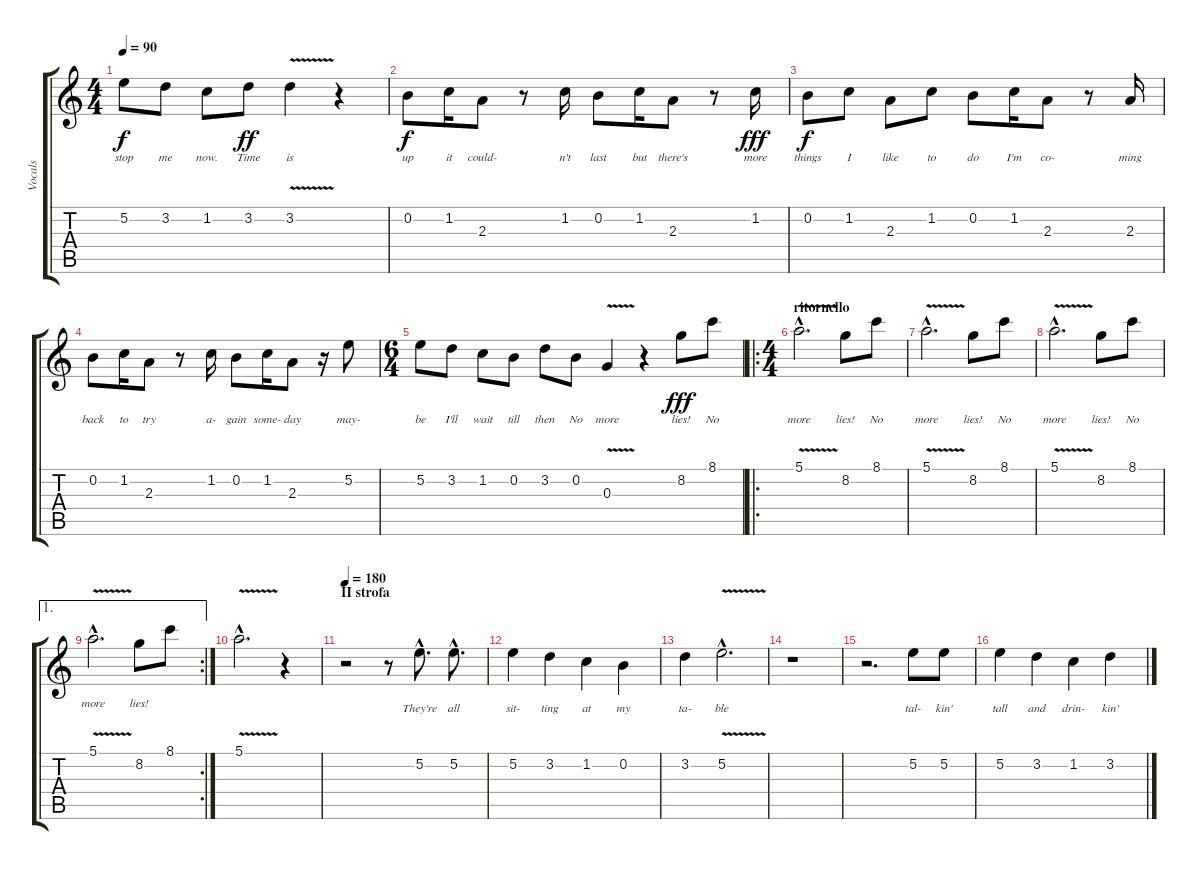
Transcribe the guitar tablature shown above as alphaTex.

\track ("Vocals" "Vocals") {instrument acousticguitarnylon}
\staff {score tabs}
\tuning (E4 B3 G3 D3 A2 E2) {hide}
\ts (4 4)
\tempo 90
\clef g2
\ks aminor
5.2.8{lyrics (0 "stop") lyrics (1 "") lyrics (2 "") lyrics (3 "") lyrics (4 "") dy f} 3.2.8{lyrics (0 "me") lyrics (1 "") lyrics (2 "") lyrics (3 "") lyrics (4 "")} 1.2.8{lyrics (0 "now.") lyrics (1 "") lyrics (2 "") lyrics (3 "") lyrics (4 "")} 3.2.8{lyrics (0 "Time") lyrics (1 "") lyrics (2 "") lyrics (3 "") lyrics (4 "") dy ff} 3.2{v}.4{lyrics (0 "is") lyrics (1 "") lyrics (2 "") lyrics (3 "") lyrics (4 "")} r.4 |
0.2.8{lyrics (0 "up") lyrics (1 "") lyrics (2 "") lyrics (3 "") lyrics (4 "") dy f} 1.2.16{lyrics (0 "it") lyrics (1 "") lyrics (2 "") lyrics (3 "") lyrics (4 "")} 2.3.8{lyrics (0 "could-") lyrics (1 "") lyrics (2 "") lyrics (3 "") lyrics (4 "")} r.8 1.2.16{lyrics (0 "n't") lyrics (1 "") lyrics (2 "") lyrics (3 "") lyrics (4 "")} 0.2.8{lyrics (0 "last") lyrics (1 "") lyrics (2 "") lyrics (3 "") lyrics (4 "")} 1.2.16{lyrics (0 "but") lyrics (1 "") lyrics (2 "") lyrics (3 "") lyrics (4 "")} 2.3.8{lyrics (0 "there's") lyrics (1 "") lyrics (2 "") lyrics (3 "") lyrics (4 "")} r.8 1.2.16{lyrics (0 "more") lyrics (1 "") lyrics (2 "") lyrics (3 "") lyrics (4 "") dy fff} |
0.2.8{lyrics (0 "things") lyrics (1 "") lyrics (2 "") lyrics (3 "") lyrics (4 "") dy f} 1.2.8{lyrics (0 "I") lyrics (1 "") lyrics (2 "") lyrics (3 "") lyrics (4 "")} 2.3.8{lyrics (0 "like") lyrics (1 "") lyrics (2 "") lyrics (3 "") lyrics (4 "")} 1.2.8{lyrics (0 "to") lyrics (1 "") lyrics (2 "") lyrics (3 "") lyrics (4 "")} 0.2.8{lyrics (0 "do") lyrics (1 "") lyrics (2 "") lyrics (3 "") lyrics (4 "")} 1.2.16{lyrics (0 "I'm") lyrics (1 "") lyrics (2 "") lyrics (3 "") lyrics (4 "")} 2.3.8{lyrics (0 "co-") lyrics (1 "") lyrics (2 "") lyrics (3 "") lyrics (4 "")} r.8 2.3.16{lyrics (0 "ming") lyrics (1 "") lyrics (2 "") lyrics (3 "") lyrics (4 "")} |
0.2.8{lyrics (0 "back") lyrics (1 "") lyrics (2 "") lyrics (3 "") lyrics (4 "")} 1.2.16{lyrics (0 "to") lyrics (1 "") lyrics (2 "") lyrics (3 "") lyrics (4 "")} 2.3.8{lyrics (0 "try") lyrics (1 "") lyrics (2 "") lyrics (3 "") lyrics (4 "")} r.8 1.2.16{lyrics (0 "a-") lyrics (1 "") lyrics (2 "") lyrics (3 "") lyrics (4 "")} 0.2.8{lyrics (0 "gain") lyrics (1 "") lyrics (2 "") lyrics (3 "") lyrics (4 "")} 1.2.16{lyrics (0 "some-") lyrics (1 "") lyrics (2 "") lyrics (3 "") lyrics (4 "")} 2.3.8{lyrics (0 "day") lyrics (1 "") lyrics (2 "") lyrics (3 "") lyrics (4 "")} r.16 5.2.8{lyrics (0 "may-") lyrics (1 "") lyrics (2 "") lyrics (3 "") lyrics (4 "")} |
\ts (6 4)
5.2.8{lyrics (0 "be") lyrics (1 "") lyrics (2 "") lyrics (3 "") lyrics (4 "")} 3.2.8{lyrics (0 "I'll") lyrics (1 "") lyrics (2 "") lyrics (3 "") lyrics (4 "")} 1.2.8{lyrics (0 "wait") lyrics (1 "") lyrics (2 "") lyrics (3 "") lyrics (4 "")} 0.2.8{lyrics (0 "till") lyrics (1 "") lyrics (2 "") lyrics (3 "") lyrics (4 "")} 3.2.8{lyrics (0 "then") lyrics (1 "") lyrics (2 "") lyrics (3 "") lyrics (4 "")} 0.2.8{lyrics (0 "No") lyrics (1 "") lyrics (2 "") lyrics (3 "") lyrics (4 "")} 0.3{v}.4{lyrics (0 "more") lyrics (1 "") lyrics (2 "") lyrics (3 "") lyrics (4 "")} r.4 8.2.8{lyrics (0 "lies!") lyrics (1 "") lyrics (2 "") lyrics (3 "") lyrics (4 "") dy fff} 8.1.8{lyrics (0 "No") lyrics (1 "") lyrics (2 "") lyrics (3 "") lyrics (4 "")} |
\ro
\ts (4 4)
\section ("" "ritornello")
5.1{v hac}.2{d lyrics (0 "more") lyrics (1 "") lyrics (2 "") lyrics (3 "") lyrics (4 "")} 8.2.8{lyrics (0 "lies!") lyrics (1 "") lyrics (2 "") lyrics (3 "") lyrics (4 "")} 8.1.8{lyrics (0 "No") lyrics (1 "") lyrics (2 "") lyrics (3 "") lyrics (4 "")} |
5.1{v hac}.2{d lyrics (0 "more") lyrics (1 "") lyrics (2 "") lyrics (3 "") lyrics (4 "")} 8.2.8{lyrics (0 "lies!") lyrics (1 "") lyrics (2 "") lyrics (3 "") lyrics (4 "")} 8.1.8{lyrics (0 "No") lyrics (1 "") lyrics (2 "") lyrics (3 "") lyrics (4 "")} |
5.1{v hac}.2{d lyrics (0 "more") lyrics (1 "") lyrics (2 "") lyrics (3 "") lyrics (4 "")} 8.2.8{lyrics (0 "lies!") lyrics (1 "") lyrics (2 "") lyrics (3 "") lyrics (4 "")} 8.1.8{lyrics (0 "No") lyrics (1 "") lyrics (2 "") lyrics (3 "") lyrics (4 "")} |
\ae 1
\rc 2
5.1{v hac}.2{d lyrics (0 "more") lyrics (1 "") lyrics (2 "") lyrics (3 "") lyrics (4 "")} 8.2.8{lyrics (0 "lies!") lyrics (1 "") lyrics (2 "") lyrics (3 "") lyrics (4 "")} 8.1.8 |
5.1{v hac}.2{d} r.4 |
\section ("" "II strofa")
\tempo 180
r.2 r.8 5.2{hac}.8{d lyrics (0 "") lyrics (1 "They're") lyrics (2 "") lyrics (3 "") lyrics (4 "")} 5.2{hac}.8{d lyrics (0 "") lyrics (1 "all") lyrics (2 "") lyrics (3 "") lyrics (4 "")} |
5.2.4{lyrics (0 "") lyrics (1 "sit-") lyrics (2 "") lyrics (3 "") lyrics (4 "")} 3.2.4{lyrics (0 "") lyrics (1 "ting") lyrics (2 "") lyrics (3 "") lyrics (4 "")} 1.2.4{lyrics (0 "") lyrics (1 "at") lyrics (2 "") lyrics (3 "") lyrics (4 "")} 0.2.4{lyrics (0 "") lyrics (1 "my") lyrics (2 "") lyrics (3 "") lyrics (4 "")} |
3.2.4{lyrics (0 "") lyrics (1 "ta-") lyrics (2 "") lyrics (3 "") lyrics (4 "")} 5.2{v hac}.2{d lyrics (0 "") lyrics (1 "ble") lyrics (2 "") lyrics (3 "") lyrics (4 "")} |
r.1 |
r.2{d} 5.2.8{lyrics (0 "") lyrics (1 "tal-") lyrics (2 "") lyrics (3 "") lyrics (4 "")} 5.2.8{lyrics (0 "") lyrics (1 "kin'") lyrics (2 "") lyrics (3 "") lyrics (4 "")} |
5.2.4{lyrics (0 "") lyrics (1 "tall") lyrics (2 "") lyrics (3 "") lyrics (4 "")} 3.2.4{lyrics (0 "") lyrics (1 "and") lyrics (2 "") lyrics (3 "") lyrics (4 "")} 1.2.4{lyrics (0 "") lyrics (1 "drin-") lyrics (2 "") lyrics (3 "") lyrics (4 "")} 3.2.4{lyrics (0 "") lyrics (1 "kin'") lyrics (2 "") lyrics (3 "") lyrics (4 "")}
